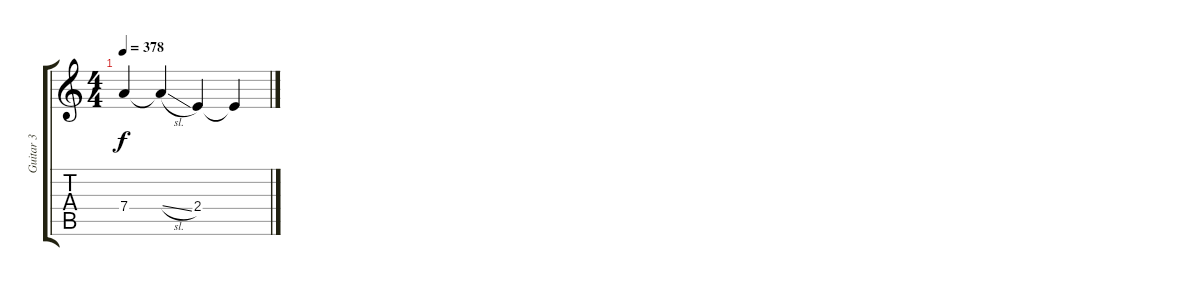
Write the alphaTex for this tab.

\track ("Guitar 3" "Guitar 3") {instrument distortionguitar}
\staff {score tabs}
\tuning (E4 B3 G3 D3 A2 D2) {hide}
\ts (4 4)
\tempo 378
\clef g2
\ks c
7.4.4{dy f} 7.4{sl t}.4 2.4.4 2.4{t}.4
